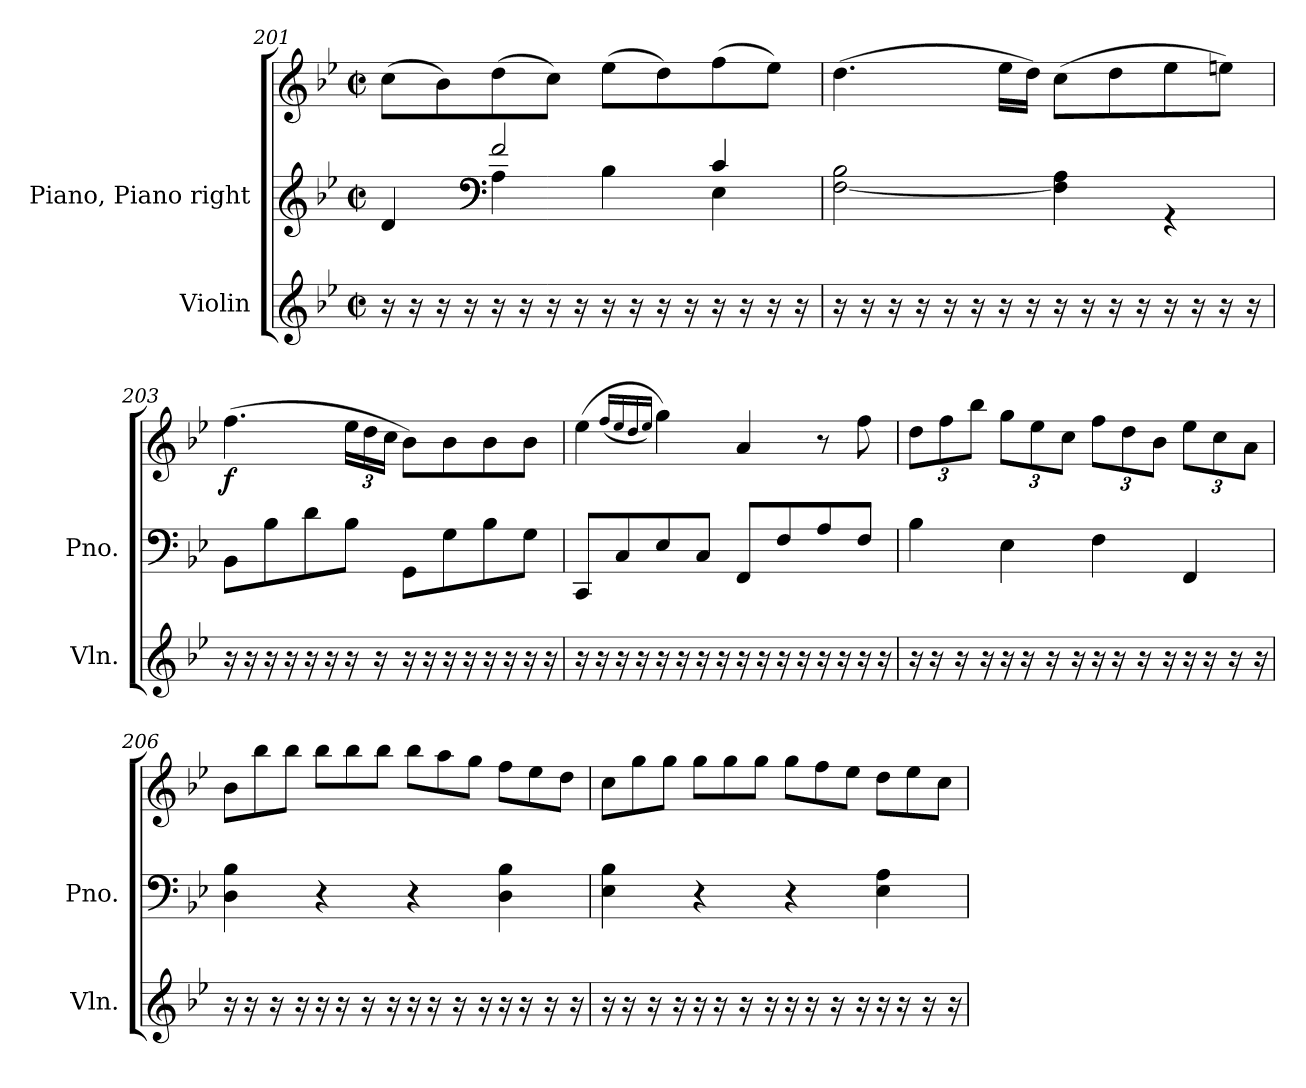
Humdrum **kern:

**kern	**kern	**kern	**dynam
*part2	*part1	*part1	*part1
*staff3	*staff2	*staff1	*staff1/2
*I"Violin	*I"Piano, Piano right	*	*
*I'Vln.	*I'Pno.	*	*
!!LO:LB:g=z
*clefG2	*clefG2	*clefG2	*
*k[b-e-]	*k[b-e-]	*k[b-e-]	*
*M2/2	*M2/2	*M2/2	*
*met(c|)	*met(c|)	*met(c|)	*
=201	=201	=201	=201
*	*^	*	*
16r	4d/	4ryy	(>8cc\L	.
16r	.	.	.	.
16r	.	.	8b-\)	.
16r	.	.	.	.
*	*clefF4	*	*	*
16r	2f/	4A\	(>8dd\	.
16r	.	.	.	.
16r	.	.	8cc\J)	.
16r	.	.	.	.
16r	.	4B-\	(>8ee-\L	.
16r	.	.	.	.
16r	.	.	8dd\)	.
16r	.	.	.	.
16r	4c/	4E-\	(>8ff\	.
16r	.	.	.	.
16r	.	.	8ee-\J)	.
16r	.	.	.	.
*	*v	*v	*	*
=202	=202	=202	=202
16r	[2F\ 2B-\	(>4.dd\	.
16r	.	.	.
16r	.	.	.
16r	.	.	.
16r	.	.	.
16r	.	.	.
16r	.	16ee-\LL	.
16r	.	16dd\JJ)	.
16r	4F\] 4A\	(>8cc\L	.
16r	.	.	.
16r	.	8dd\	.
16r	.	.	.
16r	4rGG	8ee-\	.
16r	.	.	.
16r	.	8een\J)	.
16r	.	.	.
!!LO:LB:g=z
=203	=203	=203	=203
!	!	!	!LO:DY:b
16r	8BB-\L	(>4.ff\	f
16r	.	.	.
16r	8B-\	.	.
16r	.	.	.
16r	8d\	.	.
16r	.	.	.
*	*	*Xbrackettup	*
16r	8B-\J	24ee-\LL	.
.	.	24dd\	.
16r	.	.	.
.	.	24cc\JJ	.
16r	8GG\L	8b-\L)	.
16r	.	.	.
16r	8G\	8b-\	.
16r	.	.	.
16r	8B-\	8b-\	.
16r	.	.	.
16r	8G\J	8b-\J	.
16r	.	.	.
=204	=204	=204	=204
16r	8CC/L	(>4ee-\	.
16r	.	.	.
16r	8C/	.	.
16r	.	.	.
.	.	(<16qff/LL	.
.	.	16qee-/	.
.	.	16qdd/	.
.	.	16qee-/JJ)	.
16r	8E-/	4gg\)	.
16r	.	.	.
16r	8C/J	.	.
16r	.	.	.
16r	8FF/L	4a/	.
16r	.	.	.
16r	8F/	.	.
16r	.	.	.
16r	8A/	8r	.
16r	.	.	.
16r	8F/J	8ff\	.
16r	.	.	.
!!LO:PB:g=z
=205	=205	=205	=205
16r	4B-\	12dd\L	.
16r	.	.	.
.	.	12ff\	.
16r	.	.	.
.	.	12bb-\J	.
16r	.	.	.
16r	4E-\	12gg\L	.
16r	.	.	.
.	.	12ee-\	.
16r	.	.	.
.	.	12cc\J	.
16r	.	.	.
16r	4F\	12ff\L	.
16r	.	.	.
.	.	12dd\	.
16r	.	.	.
.	.	12b-\J	.
16r	.	.	.
16r	4FF/	12ee-\L	.
16r	.	.	.
.	.	12cc\	.
16r	.	.	.
.	.	12a\J	.
16r	.	.	.
!!LO:LB:g=z
=206	=206	=206	=206
*	*	*Xtuplet	*
16r	4D\ 4B-\	12b-\L	.
16r	.	.	.
.	.	12bb-\	.
16r	.	.	.
.	.	12bb-\J	.
16r	.	.	.
16r	4r	12bb-\L	.
16r	.	.	.
.	.	12bb-\	.
16r	.	.	.
.	.	12bb-\J	.
16r	.	.	.
16r	4r	12bb-\L	.
16r	.	.	.
.	.	12aa\	.
16r	.	.	.
.	.	12gg\J	.
16r	.	.	.
16r	4D\ 4B-\	12ff\L	.
16r	.	.	.
.	.	12ee-\	.
16r	.	.	.
.	.	12dd\J	.
16r	.	.	.
!!LO:LB:g=z
=207	=207	=207	=207
16r	4E-\ 4B-\	12cc\L	.
16r	.	.	.
.	.	12gg\	.
16r	.	.	.
.	.	12gg\J	.
16r	.	.	.
16r	4r	12gg\L	.
16r	.	.	.
.	.	12gg\	.
16r	.	.	.
.	.	12gg\J	.
16r	.	.	.
16r	4r	12gg\L	.
16r	.	.	.
.	.	12ff\	.
16r	.	.	.
.	.	12ee-\J	.
16r	.	.	.
16r	4E-\ 4A\	12dd\L	.
16r	.	.	.
.	.	12ee-\	.
16r	.	.	.
.	.	12cc\J	.
16r	.	.	.
=	=	=	=
*-	*-	*-	*-
